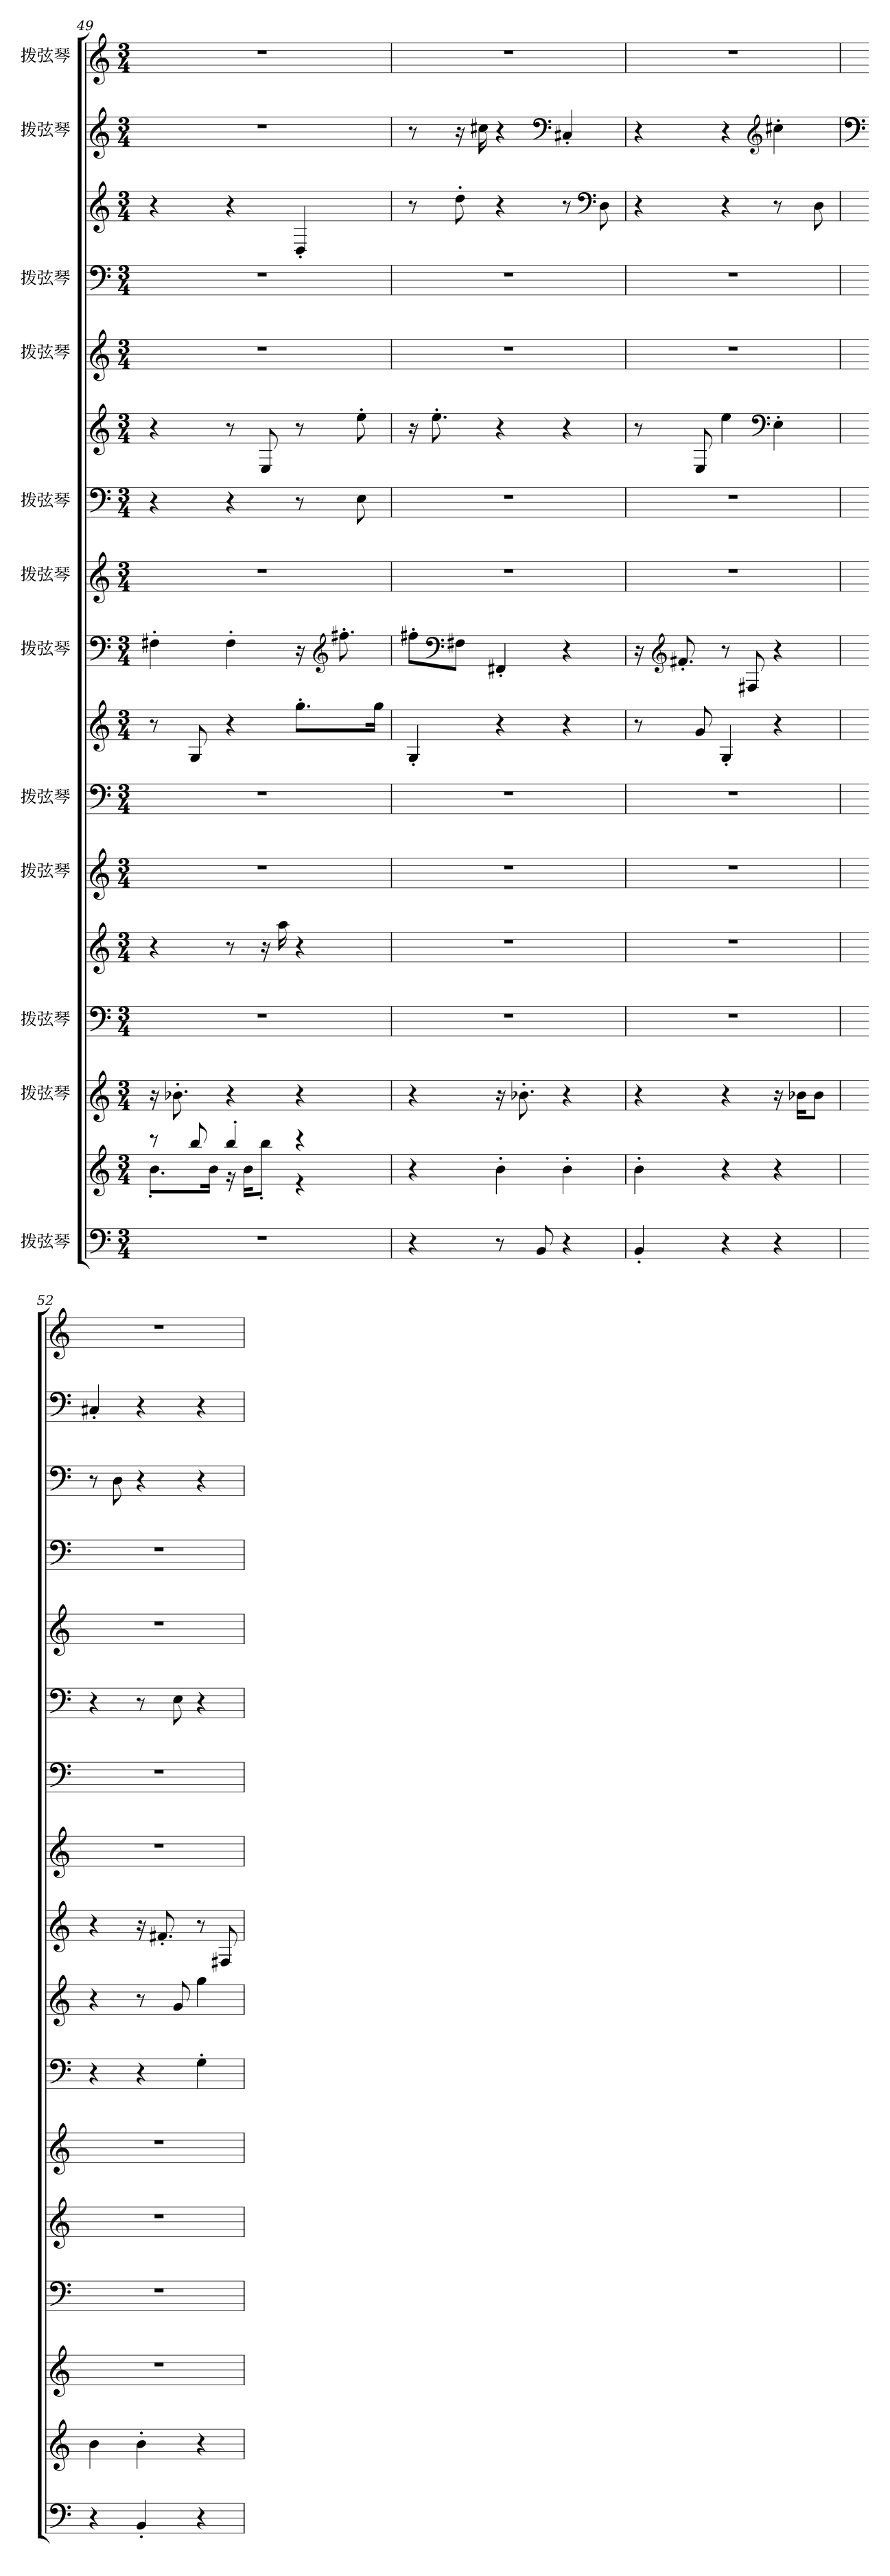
**kern	**kern	**kern	**kern	**kern	**kern	**kern	**kern	**kern	**kern	**kern	**kern	**kern	**kern	**kern	**kern	**kern
*part12	*part12	*part11	*part10	*part10	*part9	*part8	*part8	*part7	*part6	*part5	*part5	*part4	*part3	*part3	*part2	*part1
*staff17	*staff16	*staff15	*staff14	*staff13	*staff12	*staff11	*staff10	*staff9	*staff8	*staff7	*staff6	*staff5	*staff4	*staff3	*staff2	*staff1
*I"拨弦琴	*	*I"拨弦琴	*I"拨弦琴	*	*I"拨弦琴	*I"拨弦琴	*	*I"拨弦琴	*I"拨弦琴	*I"拨弦琴	*	*I"拨弦琴	*I"拨弦琴	*	*I"拨弦琴	*I"拨弦琴
*clefF4	*clefG2	*clefG2	*clefF4	*clefG2	*clefG2	*clefF4	*clefG2	*clefF4	*clefG2	*clefF4	*clefG2	*clefG2	*clefF4	*clefG2	*clefG2	*clefG2
*k[]	*k[]	*k[]	*k[]	*k[]	*k[]	*k[]	*k[]	*k[]	*k[]	*k[]	*k[]	*k[]	*k[]	*k[]	*k[]	*k[]
*M3/4	*M3/4	*M3/4	*M3/4	*M3/4	*M3/4	*M3/4	*M3/4	*M3/4	*M3/4	*M3/4	*M3/4	*M3/4	*M3/4	*M3/4	*M3/4	*M3/4
=49	=49	=49	=49	=49	=49	=49	=49	=49	=49	=49	=49	=49	=49	=49	=49	=49
*	*^	*	*	*	*	*	*	*	*	*	*	*	*	*	*	*
2.r	8r	8.b'\L	16r	2.r	4r	2.r	2.r	8r	4F#X'\	2.r	4r	4r	2.r	2.r	4r	2.r	2.r
.	.	.	8.b-X'\	.	.	.	.	.	.	.	.	.	.	.	.	.	.
.	8bb/	.	.	.	.	.	.	8G/	.	.	.	.	.	.	.	.	.
.	.	16b\Jk	.	.	.	.	.	.	.	.	.	.	.	.	.	.	.
.	4bb'/	16r	4r	.	8r	.	.	4r	4F#'\	.	4r	8r	.	.	4r	.	.
.	.	16b\KL	.	.	.	.	.	.	.	.	.	.	.	.	.	.	.
.	.	8bb'\J	.	.	16r	.	.	.	.	.	.	8E/	.	.	.	.	.
.	.	.	.	.	16aa\	.	.	.	.	.	.	.	.	.	.	.	.
.	4r	4r	4r	.	4r	.	.	8.gg'\L	16r	.	8r	8r	.	.	4D'/	.	.
*	*	*	*	*	*	*	*	*	*clefG2	*	*	*	*	*	*	*	*
.	.	.	.	.	.	.	.	.	8.ff#X'\	.	.	.	.	.	.	.	.
.	.	.	.	.	.	.	.	.	.	.	8E\	8ee'\	.	.	.	.	.
.	.	.	.	.	.	.	.	16gg\Jk	.	.	.	.	.	.	.	.	.
*	*v	*v	*	*	*	*	*	*	*	*	*	*	*	*	*	*	*
!!LO:PB:g=z
=50	=50	=50	=50	=50	=50	=50	=50	=50	=50	=50	=50	=50	=50	=50	=50	=50
4r	4r	4r	2.r	2.r	2.r	2.r	4G'/	8ff#X'\L	2.r	2.r	16r	2.r	2.r	8r	8r	2.r
.	.	.	.	.	.	.	.	.	.	.	8.ee'\	.	.	.	.	.
*	*	*	*	*	*	*	*	*clefF4	*	*	*	*	*	*	*	*
.	.	.	.	.	.	.	.	8F#X\J	.	.	.	.	.	8dd'\	16r	.
.	.	.	.	.	.	.	.	.	.	.	.	.	.	.	16cc#X\	.
8r	4b'\	16r	.	.	.	.	4r	4FF#X'/	.	.	4r	.	.	4r	4r	.
.	.	8.b-X'\	.	.	.	.	.	.	.	.	.	.	.	.	.	.
8BB/	.	.	.	.	.	.	.	.	.	.	.	.	.	.	.	.
*	*	*	*	*	*	*	*	*	*	*	*	*	*	*	*clefF4	*
4r	4b'\	4r	.	.	.	.	4r	4r	.	.	4r	.	.	8r	4C#X'/	.
*	*	*	*	*	*	*	*	*	*	*	*	*	*	*clefF4	*	*
.	.	.	.	.	.	.	.	.	.	.	.	.	.	8D\	.	.
=51	=51	=51	=51	=51	=51	=51	=51	=51	=51	=51	=51	=51	=51	=51	=51	=51
4BB'/	4b'\	4r	2.r	2.r	2.r	2.r	8r	16r	2.r	2.r	8r	2.r	2.r	4r	4r	2.r
*	*	*	*	*	*	*	*	*clefG2	*	*	*	*	*	*	*	*
.	.	.	.	.	.	.	.	8.f#X'/	.	.	.	.	.	.	.	.
.	.	.	.	.	.	.	8g/	.	.	.	8E/	.	.	.	.	.
4r	4r	4r	.	.	.	.	4G'/	8r	.	.	4ee\	.	.	4r	4r	.
.	.	.	.	.	.	.	.	8F#X/	.	.	.	.	.	.	.	.
*	*	*	*	*	*	*	*	*	*	*	*clefF4	*	*	*	*clefG2	*
4r	4r	16r	.	.	.	.	4r	4r	.	.	4E'\	.	.	8r	4cc#X'\	.
.	.	16b-X\KL	.	.	.	.	.	.	.	.	.	.	.	.	.	.
.	.	8b-\J	.	.	.	.	.	.	.	.	.	.	.	8D\	.	.
=52	=52	=52	=52	=52	=52	=52	=52	=52	=52	=52	=52	=52	=52	=52	=52	=52
*	*	*	*	*	*	*	*	*	*	*	*	*	*	*	*clefF4	*
4r	4b\	2.r	2.r	2.r	2.r	4r	4r	4r	2.r	2.r	4r	2.r	2.r	8r	4C#X'/	2.r
.	.	.	.	.	.	.	.	.	.	.	.	.	.	8D\	.	.
4BB'/	4b'\	.	.	.	.	4r	8r	16r	.	.	8r	.	.	4r	4r	.
.	.	.	.	.	.	.	.	8.f#X'/	.	.	.	.	.	.	.	.
.	.	.	.	.	.	.	8g/	.	.	.	8E\	.	.	.	.	.
4r	4r	.	.	.	.	4G'\	4gg\	8r	.	.	4r	.	.	4r	4r	.
.	.	.	.	.	.	.	.	8F#X/	.	.	.	.	.	.	.	.
=	=	=	=	=	=	=	=	=	=	=	=	=	=	=	=	=
*-	*-	*-	*-	*-	*-	*-	*-	*-	*-	*-	*-	*-	*-	*-	*-	*-
